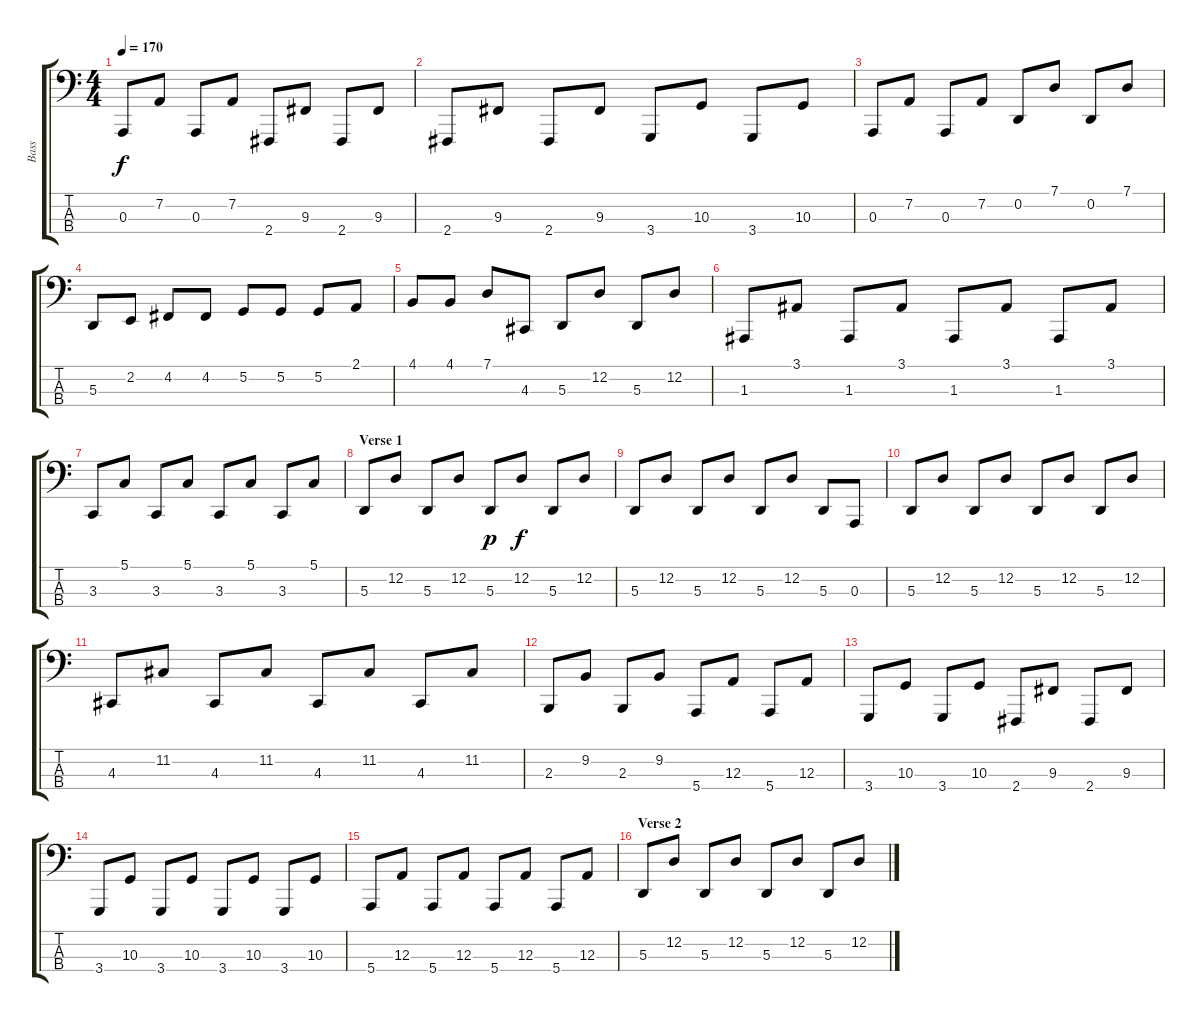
\track ("Bass" "Bass") {instrument acousticgrandpiano}
\staff {score tabs}
\tuning (G2 D2 A1 E1) {hide}
\ts (4 4)
\tempo 170
\clef f4
\ks c
0.3.8{dy f} 7.2.8 0.3.8 7.2.8 2.4.8 9.3.8 2.4.8 9.3.8 |
2.4.8 9.3.8 2.4.8 9.3.8 3.4.8 10.3.8 3.4.8 10.3.8 |
0.3.8 7.2.8 0.3.8 7.2.8 0.2.8 7.1.8 0.2.8 7.1.8 |
5.3.8 2.2.8 4.2.8 4.2.8 5.2.8 5.2.8 5.2.8 2.1.8 |
4.1.8 4.1.8 7.1.8 4.3.8 5.3.8 12.2.8 5.3.8 12.2.8 |
1.3.8 3.1.8 1.3.8 3.1.8 1.3.8 3.1.8 1.3.8 3.1.8 |
3.3.8 5.1.8 3.3.8 5.1.8 3.3.8 5.1.8 3.3.8 5.1.8 |
\section ("" "Verse 1")
5.3.8 12.2.8 5.3.8 12.2.8 5.3.8{dy p} 12.2.8{dy f} 5.3.8 12.2.8 |
5.3.8 12.2.8 5.3.8 12.2.8 5.3.8 12.2.8 5.3.8 0.3.8 |
5.3.8 12.2.8 5.3.8 12.2.8 5.3.8 12.2.8 5.3.8 12.2.8 |
4.3.8 11.2.8 4.3.8 11.2.8 4.3.8 11.2.8 4.3.8 11.2.8 |
2.3.8 9.2.8 2.3.8 9.2.8 5.4.8 12.3.8 5.4.8 12.3.8 |
3.4.8 10.3.8 3.4.8 10.3.8 2.4.8 9.3.8 2.4.8 9.3.8 |
3.4.8 10.3.8 3.4.8 10.3.8 3.4.8 10.3.8 3.4.8 10.3.8 |
5.4.8 12.3.8 5.4.8 12.3.8 5.4.8 12.3.8 5.4.8 12.3.8 |
\section ("" "Verse 2")
5.3.8 12.2.8 5.3.8 12.2.8 5.3.8 12.2.8 5.3.8 12.2.8
